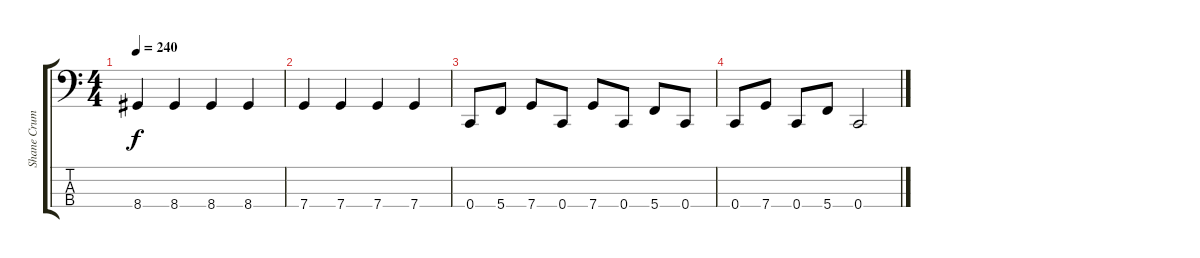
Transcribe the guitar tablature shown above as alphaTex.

\track ("Shane Crump - Bass" "Shane Crum") {instrument electricbassfinger}
\staff {score tabs}
\tuning (F2 C2 G1 C1) {hide}
\ts (4 4)
\tempo 240
\clef f4
\ks c
8.4.4{dy f} 8.4.4 8.4.4 8.4.4 |
7.4.4 7.4.4 7.4.4 7.4.4 |
0.4.8 5.4.8 7.4.8 0.4.8 7.4.8 0.4.8 5.4.8 0.4.8 |
0.4.8 7.4.8 0.4.8 5.4.8 0.4.2
